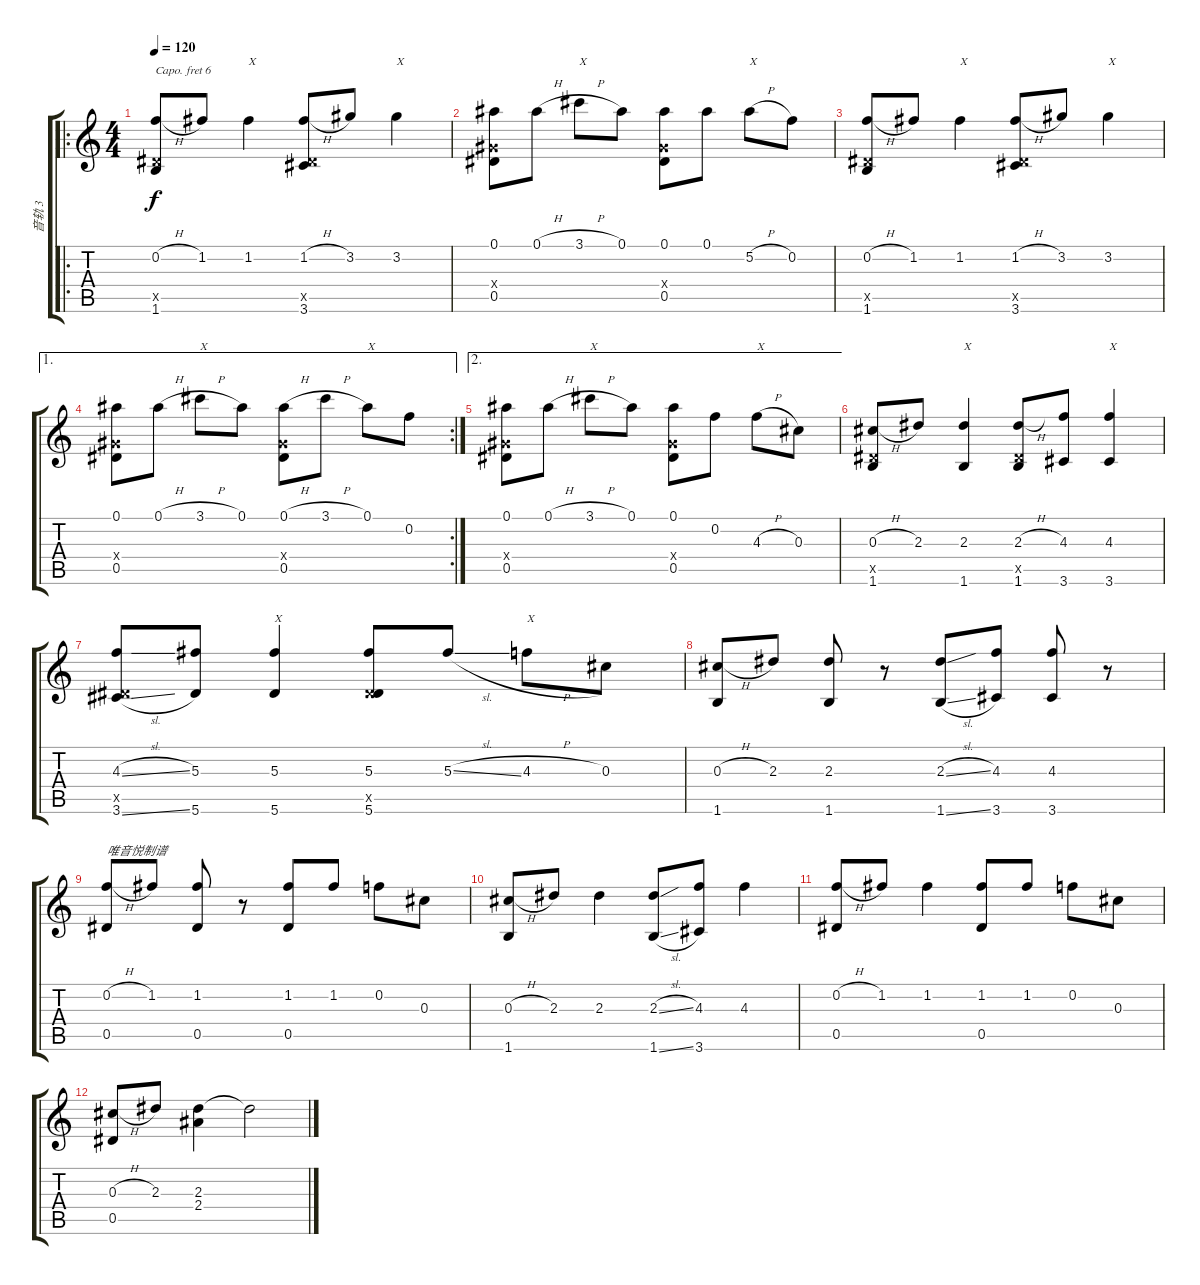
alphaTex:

\track ("音轨 3" "音轨 3") {instrument acousticguitarsteel}
\staff {score tabs}
\capo 6
\tuning (E4 B3 G3 D3 A2 E2) {hide}
\ro
\ts (4 4)
\tempo 120
\clef g2
\ks c
(0.2{h} 0.5{x} 1.6).8{dy f} 1.2.8 1.2.4{txt "X"} (1.2{h} 0.5{x} 3.6).8 3.2.8 3.2.4{txt "X"} |
(0.1 0.4{x} 0.5).8 0.1{h}.8 3.1{h}.8{txt "X"} 0.1.8 (0.1 0.4{x} 0.5).8 0.1.8 5.2{h}.8{txt "X"} 0.2.8 |
(0.2{h} 0.5{x} 1.6).8 1.2.8 1.2.4{txt "X"} (1.2{h} 0.5{x} 3.6).8 3.2.8 3.2.4{txt "X"} |
\ae 1
\rc 2
(0.1 0.4{x} 0.5).8 0.1{h}.8 3.1{h}.8{txt "X"} 0.1.8 (0.1{h} 0.4{x} 0.5).8 3.1{h}.8 0.1.8{txt "X"} 0.2.8 |
\ae 2
(0.1 0.4{x} 0.5).8 0.1{h}.8 3.1{h}.8{txt "X"} 0.1.8 (0.1 0.4{x} 0.5).8 0.2.8 4.3{h}.8{txt "X"} 0.3.8 |
(0.3{h} 0.5{x} 1.6).8 2.3.8 (2.3 1.6).4{txt "X"} (2.3{h} 0.5{x} 1.6).8 (4.3 3.6).8 (4.3 3.6).4{txt "X"} |
(4.3{sl} 0.5{x} 3.6{sl}).8 (5.3 5.6).8 (5.3 5.6).4{txt "X"} (5.3 0.5{x} 5.6).8 5.3{sl}.8 4.3{h}.8{txt "X"} 0.3.8 |
(0.3{h} 1.6).8 2.3.8 (2.3 1.6).8 r.8 (2.3{sl} 1.6{sl}).8 (4.3 3.6).8 (4.3 3.6).8 r.8 |
(0.2{h} 0.5).8{txt "唯音悦制谱"} 1.2.8 (1.2 0.5).8 r.8 (1.2 0.5).8 1.2.8 0.2.8 0.3.8 |
(0.3{h} 1.6).8 2.3.8 2.3.4 (2.3{sl} 1.6{sl}).8 (4.3 3.6).8 4.3.4 |
(0.2{h} 0.5).8 1.2.8 1.2.4 (1.2 0.5).8 1.2.8 0.2.8 0.3.8 |
(0.3{h} 0.5).8 2.3.8 (2.3 2.4).4 2.3{t}.2
